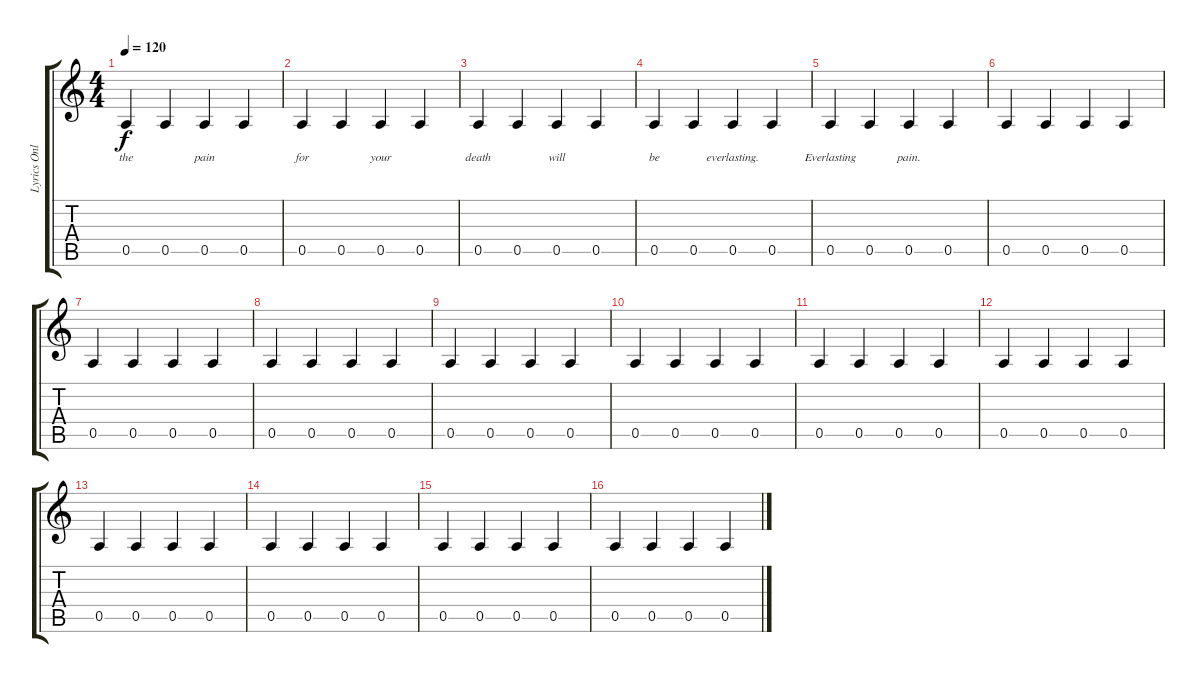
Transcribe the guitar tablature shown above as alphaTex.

\track ("Lyrics Only" "Lyrics Onl") {mute instrument acousticguitarsteel}
\staff {score tabs}
\tuning (E4 B3 G3 D3 A2 E2) {hide}
\ts (4 4)
\tempo 120
\clef g2
\ks c
0.5.4{lyrics (0 "the") lyrics (1 "") lyrics (2 "") lyrics (3 "") lyrics (4 "") dy f} 0.5.4{lyrics (0 "") lyrics (1 "") lyrics (2 "") lyrics (3 "") lyrics (4 "")} 0.5.4{lyrics (0 "pain") lyrics (1 "") lyrics (2 "") lyrics (3 "") lyrics (4 "")} 0.5.4{lyrics (0 "") lyrics (1 "") lyrics (2 "") lyrics (3 "") lyrics (4 "")} |
0.5.4{lyrics (0 "for") lyrics (1 "") lyrics (2 "") lyrics (3 "") lyrics (4 "")} 0.5.4{lyrics (0 "") lyrics (1 "") lyrics (2 "") lyrics (3 "") lyrics (4 "")} 0.5.4{lyrics (0 "your") lyrics (1 "") lyrics (2 "") lyrics (3 "") lyrics (4 "")} 0.5.4{lyrics (0 "") lyrics (1 "") lyrics (2 "") lyrics (3 "") lyrics (4 "")} |
0.5.4{lyrics (0 "death") lyrics (1 "") lyrics (2 "") lyrics (3 "") lyrics (4 "")} 0.5.4{lyrics (0 "") lyrics (1 "") lyrics (2 "") lyrics (3 "") lyrics (4 "")} 0.5.4{lyrics (0 "will") lyrics (1 "") lyrics (2 "") lyrics (3 "") lyrics (4 "")} 0.5.4{lyrics (0 "") lyrics (1 "") lyrics (2 "") lyrics (3 "") lyrics (4 "")} |
0.5.4{lyrics (0 "be") lyrics (1 "") lyrics (2 "") lyrics (3 "") lyrics (4 "")} 0.5.4{lyrics (0 "") lyrics (1 "") lyrics (2 "") lyrics (3 "") lyrics (4 "")} 0.5.4{lyrics (0 "everlasting.") lyrics (1 "") lyrics (2 "") lyrics (3 "") lyrics (4 "")} 0.5.4{lyrics (0 "") lyrics (1 "") lyrics (2 "") lyrics (3 "") lyrics (4 "")} |
0.5.4{lyrics (0 "Everlasting") lyrics (1 "") lyrics (2 "") lyrics (3 "") lyrics (4 "")} 0.5.4{lyrics (0 "") lyrics (1 "") lyrics (2 "") lyrics (3 "") lyrics (4 "")} 0.5.4{lyrics (0 "pain.") lyrics (1 "") lyrics (2 "") lyrics (3 "") lyrics (4 "")} 0.5.4{lyrics (0 "") lyrics (1 "") lyrics (2 "") lyrics (3 "") lyrics (4 "")} |
0.5.4 0.5.4 0.5.4 0.5.4 |
0.5.4 0.5.4 0.5.4 0.5.4 |
0.5.4 0.5.4 0.5.4 0.5.4 |
0.5.4 0.5.4 0.5.4 0.5.4 |
0.5.4 0.5.4 0.5.4 0.5.4 |
0.5.4 0.5.4 0.5.4 0.5.4 |
0.5.4 0.5.4 0.5.4 0.5.4 |
0.5.4 0.5.4 0.5.4 0.5.4 |
0.5.4 0.5.4 0.5.4 0.5.4 |
0.5.4 0.5.4 0.5.4 0.5.4 |
0.5.4 0.5.4 0.5.4 0.5.4
